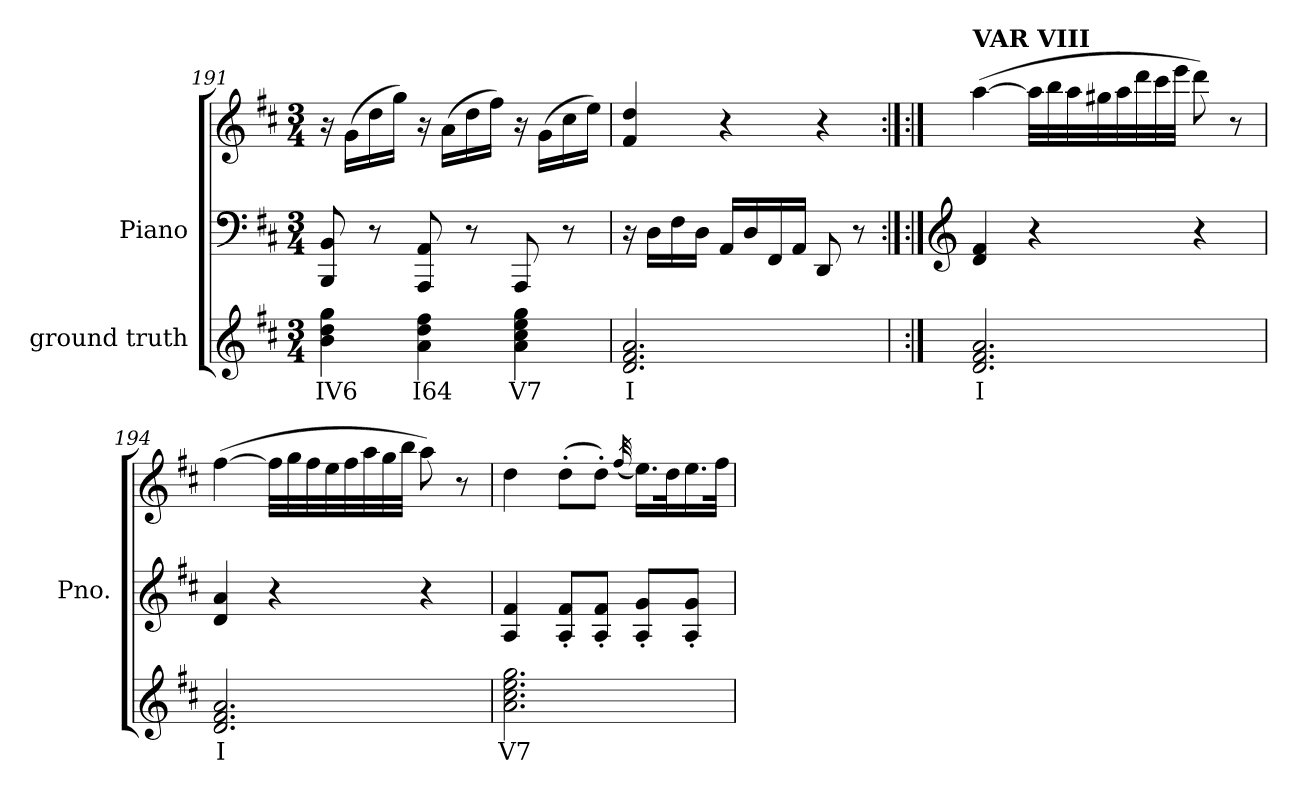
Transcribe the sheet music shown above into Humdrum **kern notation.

**kern	**text	**kern	**kern
*part2	*part2	*part1	*part1
*staff3	*staff3	*staff2	*staff1
*I"ground truth	*	*I"Piano	*
*	*	*I'Pno.	*
*	*	*clefF4	*clefG2
*k[f#c#]	*	*k[f#c#]	*k[f#c#]
*D:	*	*D:	*D:
*M3/4	*	*M3/4	*M3/4
=191	=191	=191	=191
4b 4dd 4gg	IV6	8BBB/ 8BB/	16r
.	.	.	(>16g\LL
.	.	8r	16dd\
.	.	.	16gg\JJ)
4a 4dd 4ff#	I64	8AAA/ 8AA/	16r
.	.	.	(>16a\LL
.	.	8r	16dd\
.	.	.	16ff#\JJ)
4a 4cc# 4ee 4gg	V7	8AAA/	16r
.	.	.	(>16g\LL
.	.	8r	16cc#\
.	.	.	16ee\JJ)
=192	=192	=192	=192
2.d 2.f# 2.a	I	16r	4f#/ 4dd/
.	.	16D\LL	.
.	.	16F#\	.
.	.	16D\JJ	.
.	.	16AA/LL	4r
.	.	16D/	.
.	.	16FF#/	.
.	.	16AA/JJ	.
.	.	8DD/	4r
.	.	8r	.
!!LO:PB:g=z
=193	=193:|!	=193:|!	=193:|!
*	*	*clefG2	*
!	!	!	!LO:TX:a:B:t=VAR VIII
2.d 2.f# 2.a	I	4d/ 4f#/	(>[4aa\
.	.	4r	32aa\LLL]
.	.	.	32bb\
.	.	.	32aa\
.	.	.	32gg#X\
.	.	.	32aa\
.	.	.	32ddd\
.	.	.	32ccc#\
.	.	.	32eee\JJJ
.	.	4r	8ddd\)
.	.	.	8r
=194	=194	=194	=194
2.d 2.f# 2.a	I	4d/ 4a/	(>[4ff#\
.	.	4r	32ff#\LLL]
.	.	.	32gg\
.	.	.	32ff#\
.	.	.	32ee\
.	.	.	32ff#\
.	.	.	32aa\
.	.	.	32gg\
.	.	.	32bb\JJJ
.	.	4r	8aa\)
.	.	.	8r
=195	=195	=195	=195
2.a 2.cc# 2.ee 2.gg	V7	4A/ 4f#/	4dd\
.	.	8A/' 8f#/'L	(>8dd'\L
.	.	8A/' 8f#/'J	8dd'\J)
.	.	.	(<32qff#/
.	.	8A/' 8g/'L	16.ee\LL)
.	.	.	32dd\K
.	.	8A/' 8g/'J	16.ee\
.	.	.	32ff#\JJk
=	=	=	=
*-	*-	*-	*-
